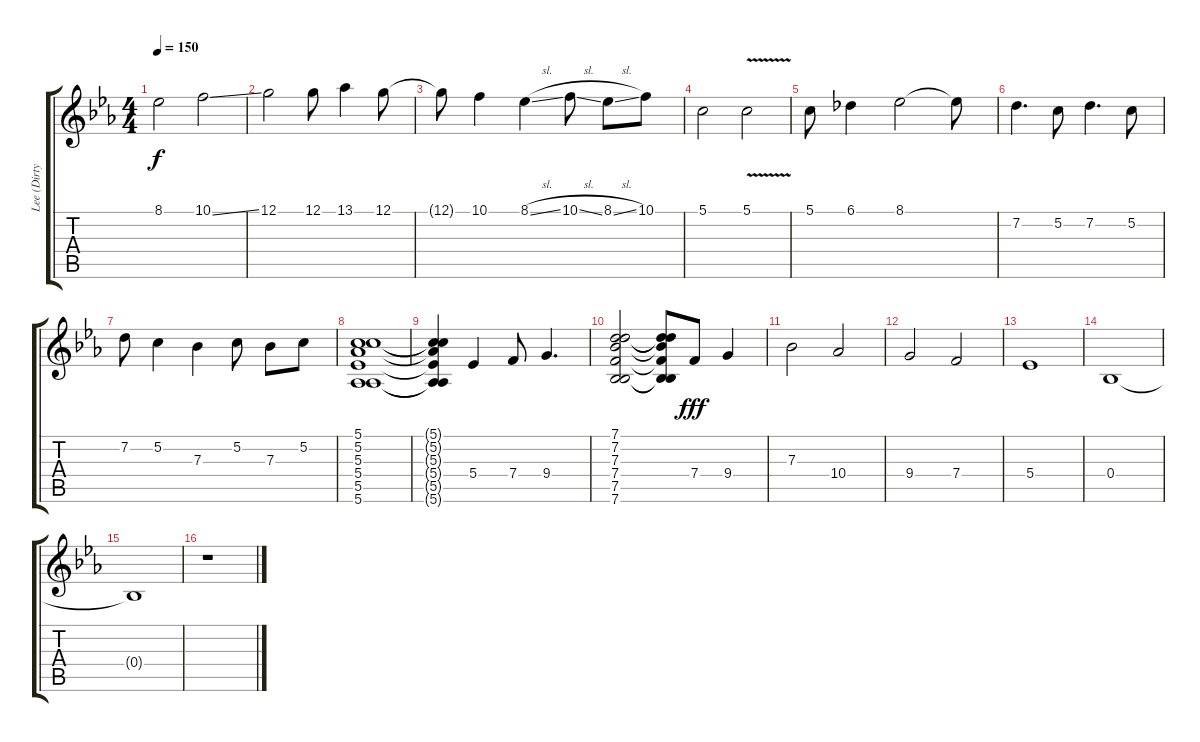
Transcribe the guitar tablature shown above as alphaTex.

\track ("Lee (Dirty)" "Lee (Dirty") {instrument distortionguitar}
\staff {score tabs}
\tuning (G3 G3 Eb3 Bb2 Eb2 Eb2) {hide}
\ts (4 4)
\tempo 150
\clef g2
\ks eb
8.1{t}.2{dy f} 10.1{ss}.2 |
12.1.2 12.1.8 13.1.4 12.1.8 |
12.1{t}.8 10.1.4 8.1{sl}.4 10.1{sl}.8 8.1{sl}.8 10.1.8 |
5.1.2 5.1{v}.2 |
5.1.8 6.1.4 8.1.2 8.1{t}.8 |
7.2.4{d} 5.2.8 7.2.4{d} 5.2.8 |
7.2.8 5.2.4 7.3.4 5.2.8 7.3.8 5.2.8 |
(5.1 5.2 5.3 5.4 5.5 5.6).1 |
(5.1{t} 5.2{t} 5.3{t} 5.4{t} 5.5{t} 5.6{t}).4 5.4.4 7.4.8 9.4.4{d} |
(7.1 7.2 7.3 7.4 7.5 7.6).2 (7.1{t} 7.2{t} 7.3{t} 7.4{t} 7.5{t} 7.6{t}).8 7.4.8{dy fff} 9.4.4 |
7.3.2 10.4.2 |
9.4.2 7.4.2 |
5.4.1 |
0.4.1 |
0.4{t}.1 |
r.1
